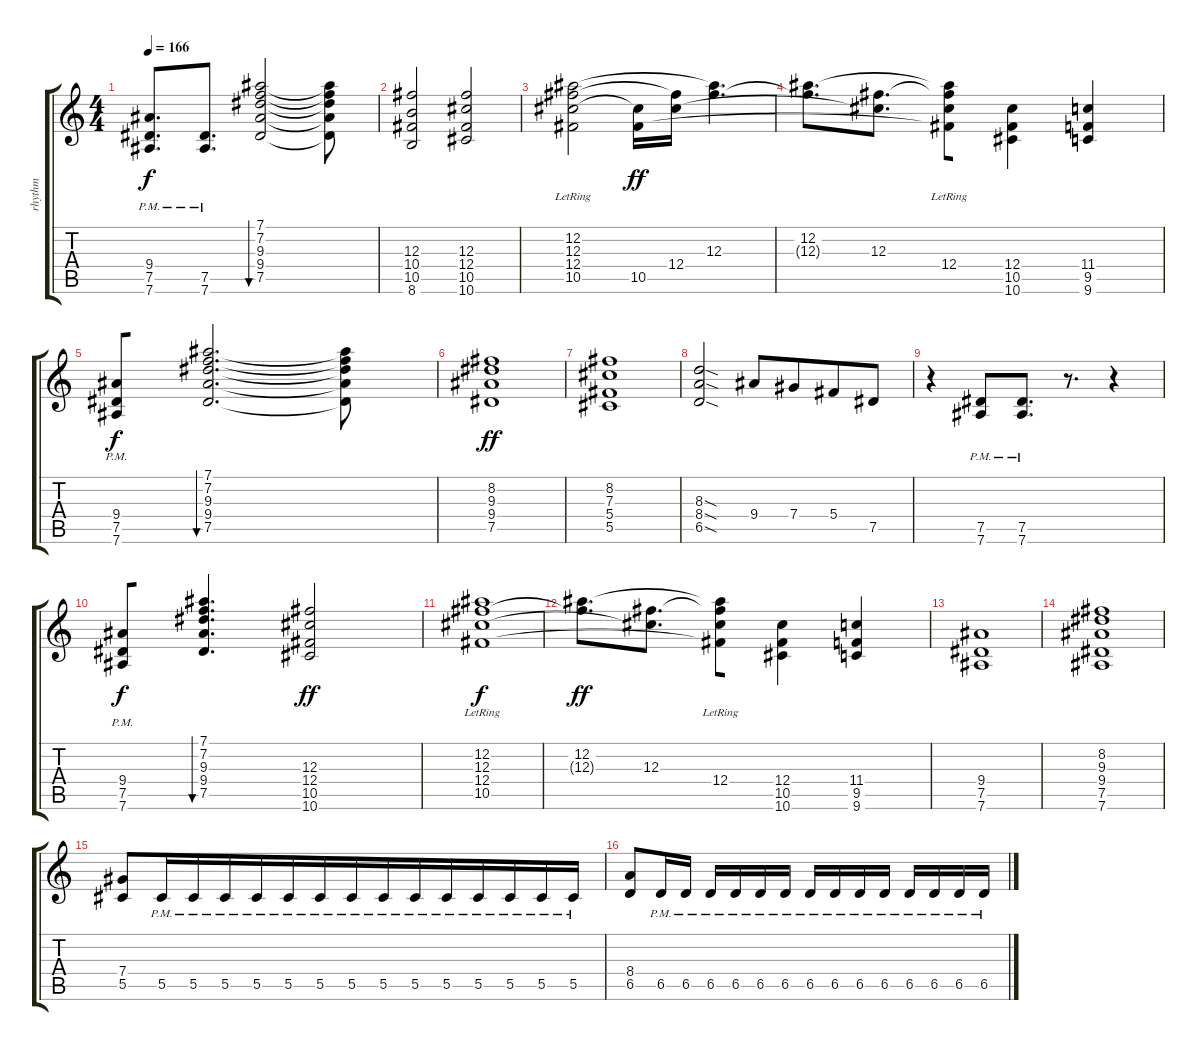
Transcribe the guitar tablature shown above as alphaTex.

\track ("rhythm" "rhythm") {instrument distortionguitar}
\staff {score tabs}
\tuning (Eb4 Bb3 Gb3 Db3 Ab2 Eb2) {hide}
\ts (4 4)
\tempo 166
\clef g2
\ks c
(9.4{pm} 7.5{pm} 7.6{pm}).8{d dy f beam merge} (7.5{pm} 7.6{pm}).8{d beam merge} (7.1 7.2 9.3 9.4 7.5).2{bu 60} (7.1{t} 7.2{t} 9.3{t} 9.4{t} 7.5{t}).8 |
(12.3 10.4 10.5 8.6).2 (12.3 12.4 10.5 10.6).2 |
(12.2{lr} 12.3{lr} 12.4{lr} 10.5{lr}).2{beam merge} (12.4{t} 10.5).16{dy ff} (12.3{t} 12.4).16 (12.2{t} 12.3).4{d} |
(12.2 12.3{t}).8{d} (12.3 12.4{t}).8{d} (12.2{t} 12.3{t} 12.4{lr} 10.5{t}).8{beam merge} (12.4 10.5 10.6).4 (11.4 9.5 9.6).4 |
(9.4{pm} 7.5{pm} 7.6{pm}).8{dy f beam merge} (7.1 7.2 9.3 9.4 7.5).2{d bu 60} (7.1{t} 7.2{t} 9.3{t} 9.4{t} 7.5{t}).8 |
(8.2 9.3 9.4 7.5).1{dy ff} |
(8.2 7.3 5.4 5.5).1 |
(8.3{sod} 8.4{sod} 6.5{sod}).2 9.4.8 7.4.8{beam merge} 5.4.8{beam merge} 7.5.8 |
r.4{beam merge} (7.5{pm} 7.6{pm}).8 (7.5{pm} 7.6{pm}).8{d beam merge} r.8{d} r.4 |
(9.4{pm} 7.5{pm} 7.6{pm}).8{dy f beam merge} (7.1 7.2 9.3 9.4 7.5).4{d bu 60} (12.3 12.4 10.5 10.6).2{dy ff} |
(12.2{lr} 12.3{lr} 12.4{lr} 10.5{lr}).1{dy f} |
(12.2 12.3{t}).8{d dy ff} (12.3 12.4{t}).8{d} (12.2{t} 12.3{t} 12.4{lr} 10.5{t}).8{beam merge} (12.4 10.5 10.6).4 (11.4 9.5 9.6).4 |
(9.4 7.5 7.6).1 |
(8.2 9.3 9.4 7.5 7.6).1 |
(7.4 5.5).8 5.5{pm}.16 5.5{pm}.16{beam merge} 5.5{pm}.16 5.5{pm}.16{beam merge} 5.5{pm}.16 5.5{pm}.16{beam merge} 5.5{pm}.16 5.5{pm}.16{beam merge} 5.5{pm}.16 5.5{pm}.16{beam merge} 5.5{pm}.16 5.5{pm}.16{beam merge} 5.5{pm}.16{beam merge} 5.5{pm}.16 |
(8.4 6.5).8 6.5{pm}.16 6.5{pm}.16 6.5{pm}.16 6.5{pm}.16 6.5{pm}.16 6.5{pm}.16 6.5{pm}.16 6.5{pm}.16 6.5{pm}.16 6.5{pm}.16 6.5{pm}.16 6.5{pm}.16 6.5{pm}.16 6.5{pm}.16
